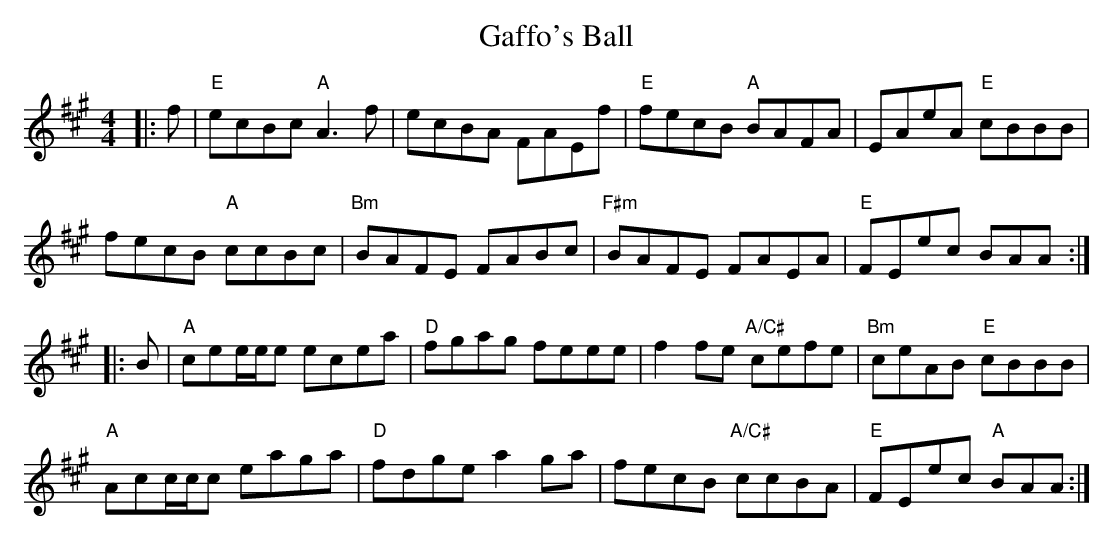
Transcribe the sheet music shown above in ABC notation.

X:1
T: Gaffo's Ball
M: 4/4
L: 1/8
K: Amaj
|:f|"E"ecBc "A"A3f|ecBA FAEf|"E"fecB "A"BAFA|EAeA "E"cBBB|
fecB "A"ccBc|"Bm"BAFE FABc|"F#m"BAFE FAEA|"E"FEec BAA:|
|:B|"A"cee/e/e ecea|"D"fgag feee|f2fe "A/C#"cefe|"Bm"ceAB "E"cBBB|
"A"Acc/c/c eaga|"D"fdge a2ga|fecB "A/C#"ccBA|"E"FEec "A"BAA:|
